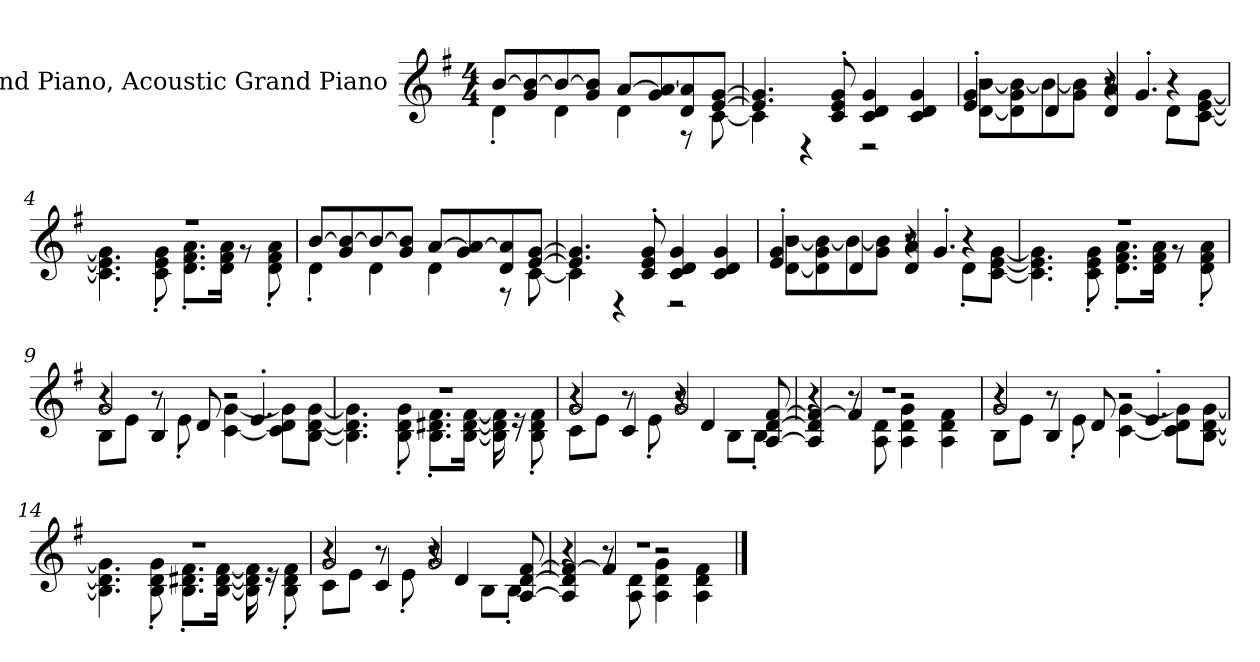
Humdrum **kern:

**kern
*part1
*staff1
*I"Grand Piano, Acoustic Grand Piano
*I'Pno
*clefG2
*k[f#]
*M4/4
*MM120
=1
*^
[8bi/L	4d'i\
8gi/ 8b/_	.
8b/_	4di\
8gi/ 8b/]J	.
[8ai/L	4di\
8gi/ 8a/_	.
8di/ 8a/]	8r
[8ei/ [8gi/J	[8ci\
=2	=2
4.e/] 4.g/]	4c\]
.	4r
8ci/' 8ei/' 8gi/'	.
4ci/ 4di/ 4gi/	2r
4ci/ 4di/ 4gi/	.
=3	=3
*	*^
2r	[8di\ [8bi\L	4ei/' 4gi/'
.	8d\] 8gi\ 8b\_	.
.	8b\_	4di/
.	8gi\ 8b\]J	.
8r	4r	4di/ 4ai/
4.g'i/	.	.
.	8d'i\L	4r
.	[8ci\ [8ei\ [8gi\J	.
*	*v	*v
=4	=4
1r	4.c\] 4.e\] 4.g\]
.	8ci\' 8ei\' 8gi\'
.	8.di\' 8.f#i\' 8.ai\'L
.	16di\ 16f#i\ 16ai\Jk
.	8r
.	8di\' 8f#i\' 8ai\'
!!LO:LB:g=z	!!
=5	=5
[8bj/L	4d'i\
8gi/ 8b/_	.
8b/_	4di\
8gi/ 8b/]J	.
[8ai/L	4di\
8gi/ 8a/_	.
8di/ 8a/]	8r
[8ei/ [8gi/J	[8ci\
=6	=6
4.e/] 4.g/]	4c\]
.	4r
8ci/' 8ei/' 8gi/'	.
4ci/ 4di/ 4gi/	2r
4ci/ 4di/ 4gi/	.
=7	=7
*	*^
2r	[8di\ [8bi\L	4ei/' 4gi/'
.	8d\] 8gi\ 8b\_	.
.	8b\_	4dj/
.	8gi\ 8b\]J	.
8r	4r	4dj/ 4aj/
4.g'j/	.	.
.	8d'j\L	4r
.	[8cj\ [8ej\ [8gj\J	.
*	*v	*v
=8	=8
1r	4.c\] 4.e\] 4.g\]
.	8cj\' 8ej\' 8gj\'
.	8.dj\' 8.f#i\' 8.aj\'L
.	16dj\ 16f#i\ 16aj\Jk
.	8r
.	8dj\' 8f#j\' 8ai\'
!!LO:LB:g=z	!!
=9	=9
*	*^
2gi/	8Bi\L	4r
.	8ei\J	.
.	8r	4Bi/
.	8e'i\	.
2r	[4ci\ [4gi\	8di/
.	.	4.e'i/
.	8c\] 8di\ 8g\]L	.
.	[8Bi\ [8di\ [8gi\J	.
*	*v	*v
=10	=10
1r	4.B\] 4.d\] 4.g\]
.	8Bi\' 8di\' 8gi\'
.	8.Bi\' 8.d#Xi\' 8.f#i\'L
.	[16Bi\ [16d#i\ [16f#i\Jk
.	16B\] 16d#\] 16f#\]
.	16r
.	8Bi\' 8d#i\' 8f#i\'
=11	=11
*	*^
2gi/	8ci\L	4r
.	8ei\J	.
.	8r	4ci/
.	8e'i\	.
2gi/	4r	8r
.	.	4di/
.	8Bi\L	.
.	8B'i\J	[8Ai/ [8di/ [8f#i/
=12	=12	=12
1r	4r	4A/] 4d/] 4f#/_
.	8r	4f#/]
.	8Ai\ 8di\	.
.	4Ai\ 4di\ 4gi\	2r
.	4Ai\ 4di\ 4f#i\	.
!!LO:LB:g=z	!!	!!
=13	=13	=13
2gi/	8Bi\L	4r
.	8ei\J	.
.	8r	4Bi/
.	8e'i\	.
2r	[4ci\ [4gi\	8di/
.	.	4.e'i/
.	8c\] 8di\ 8g\]L	.
.	[8Bi\ [8di\ [8gi\J	.
*	*v	*v
=14	=14
1r	4.B\] 4.d\] 4.g\]
.	8Bi\' 8di\' 8gi\'
.	8.Bi\' 8.d#Xi\' 8.f#i\'L
.	[16Bi\ [16d#i\ [16f#i\Jk
.	16B\] 16d#\] 16f#\]
.	16r
.	8Bi\' 8d#i\' 8f#i\'
=15	=15
*	*^
2gi/	8ci\L	4r
.	8ei\J	.
.	8r	4ci/
.	8e'i\	.
2gi/	4r	8r
.	.	4di/
.	8Bi\L	.
.	8B'i\J	[8Ai/ [8di/ [8f#i/
=16	=16	=16
1r	4r	4A/] 4d/] 4f#/_
.	8r	4f#/]
.	8Ai\ 8di\	.
.	4Ai\ 4di\ 4gi\	2r
.	4Ai\ 4di\ 4f#i\	.
*v	*v	*v
==
*-
